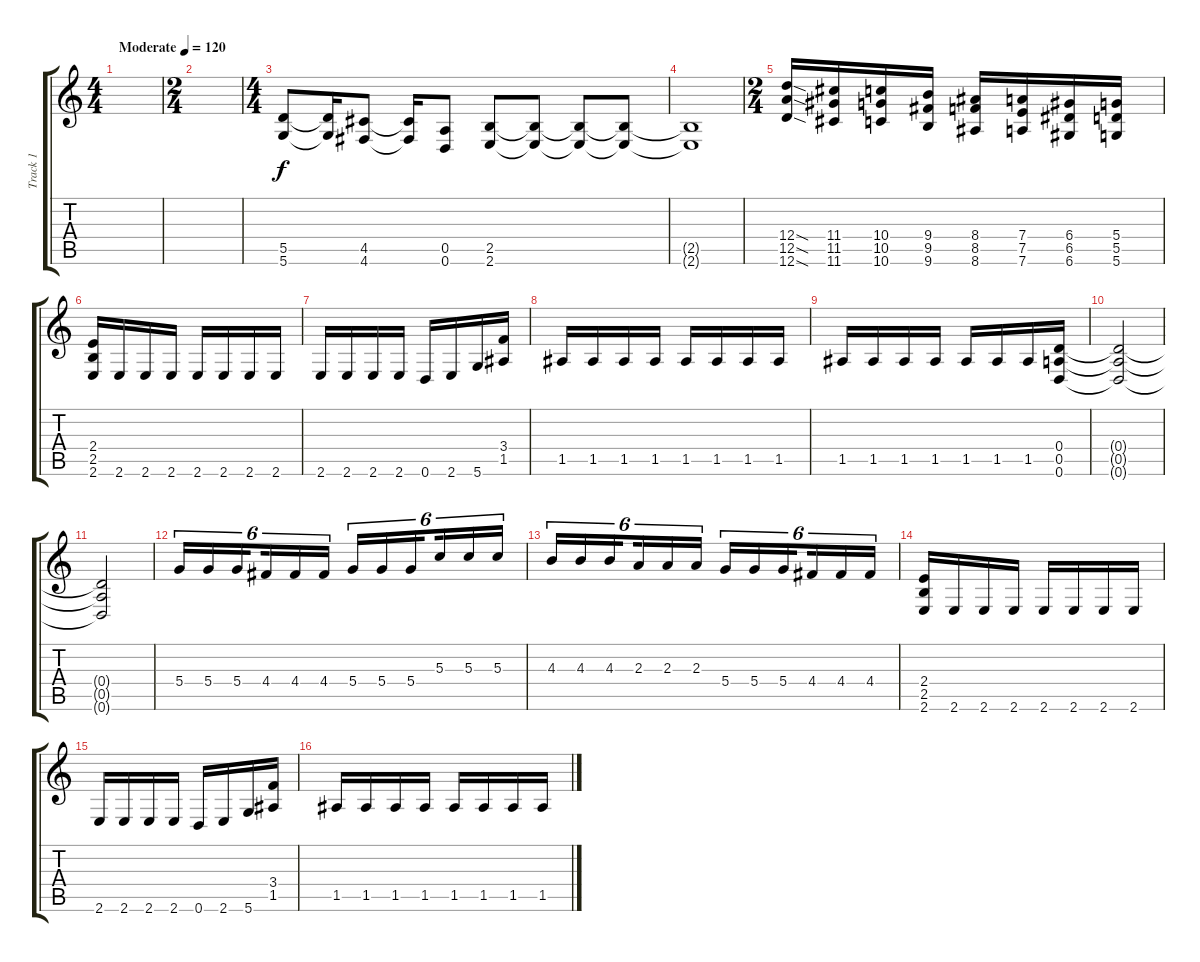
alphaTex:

\track ("Track 1" "Track 1") {instrument distortionguitar}
\staff {score tabs}
\tuning (E4 B3 G3 D3 A2 D2) {hide}
\ts (4 4)
\tempo (120 "Moderate")
\clef g2
\ks c
|
\ts (2 4)
|
\ts (4 4)
(5.5 5.6).8 (5.5{t} 5.6{t}).16 (4.5 4.6).8 (4.5{t} 4.6{t}).16 (0.5 0.6).8 (2.5 2.6).8 (2.5{t} 2.6{t}).8 (2.5{t} 2.6{t}).8 (2.5{t} 2.6{t}).8 |
(2.5{t} 2.6{t}).1 |
\ts (2 4)
(12.4{sod} 12.5{sod} 12.6{sod}).16{instrument guitarfretnoise} (11.4 11.5 11.6).16 (10.4 10.5 10.6).16 (9.4 9.5 9.6).16 (8.4 8.5 8.6).16 (7.4 7.5 7.6).16 (6.4 6.5 6.6).16 (5.4 5.5 5.6).16 |
(2.4 2.5 2.6).16{instrument distortionguitar} 2.6.16 2.6.16 2.6.16 2.6.16 2.6.16 2.6.16 2.6.16 |
2.6.16 2.6.16 2.6.16 2.6.16 0.6.16 2.6.16 5.6.16 (3.4 1.5).16 |
1.5.16 1.5.16 1.5.16 1.5.16 1.5.16 1.5.16 1.5.16 1.5.16 |
1.5.16 1.5.16 1.5.16 1.5.16 1.5.16 1.5.16 1.5.16 (0.4 0.5 0.6).16 |
(0.4{t} 0.5{t} 0.6{t}).2 |
(0.4{t} 0.5{t} 0.6{t}).2 |
5.4.16{tu (6 4)} 5.4.16{tu (6 4)} 5.4.16{tu (6 4) beam splitsecondary} 4.4.16{tu (6 4)} 4.4.16{tu (6 4)} 4.4.16{tu (6 4)} 5.4.16{tu (6 4)} 5.4.16{tu (6 4)} 5.4.16{tu (6 4) beam splitsecondary} 5.3.16{tu (6 4)} 5.3.16{tu (6 4)} 5.3.16{tu (6 4)} |
4.3.16{tu (6 4)} 4.3.16{tu (6 4)} 4.3.16{tu (6 4) beam splitsecondary} 2.3.16{tu (6 4)} 2.3.16{tu (6 4)} 2.3.16{tu (6 4)} 5.4.16{tu (6 4)} 5.4.16{tu (6 4)} 5.4.16{tu (6 4) beam splitsecondary} 4.4.16{tu (6 4)} 4.4.16{tu (6 4)} 4.4.16{tu (6 4)} |
(2.4 2.5 2.6).16 2.6.16 2.6.16 2.6.16 2.6.16 2.6.16 2.6.16 2.6.16 |
2.6.16 2.6.16 2.6.16 2.6.16 0.6.16 2.6.16 5.6.16 (3.4 1.5).16 |
1.5.16 1.5.16 1.5.16 1.5.16 1.5.16 1.5.16 1.5.16 1.5.16
